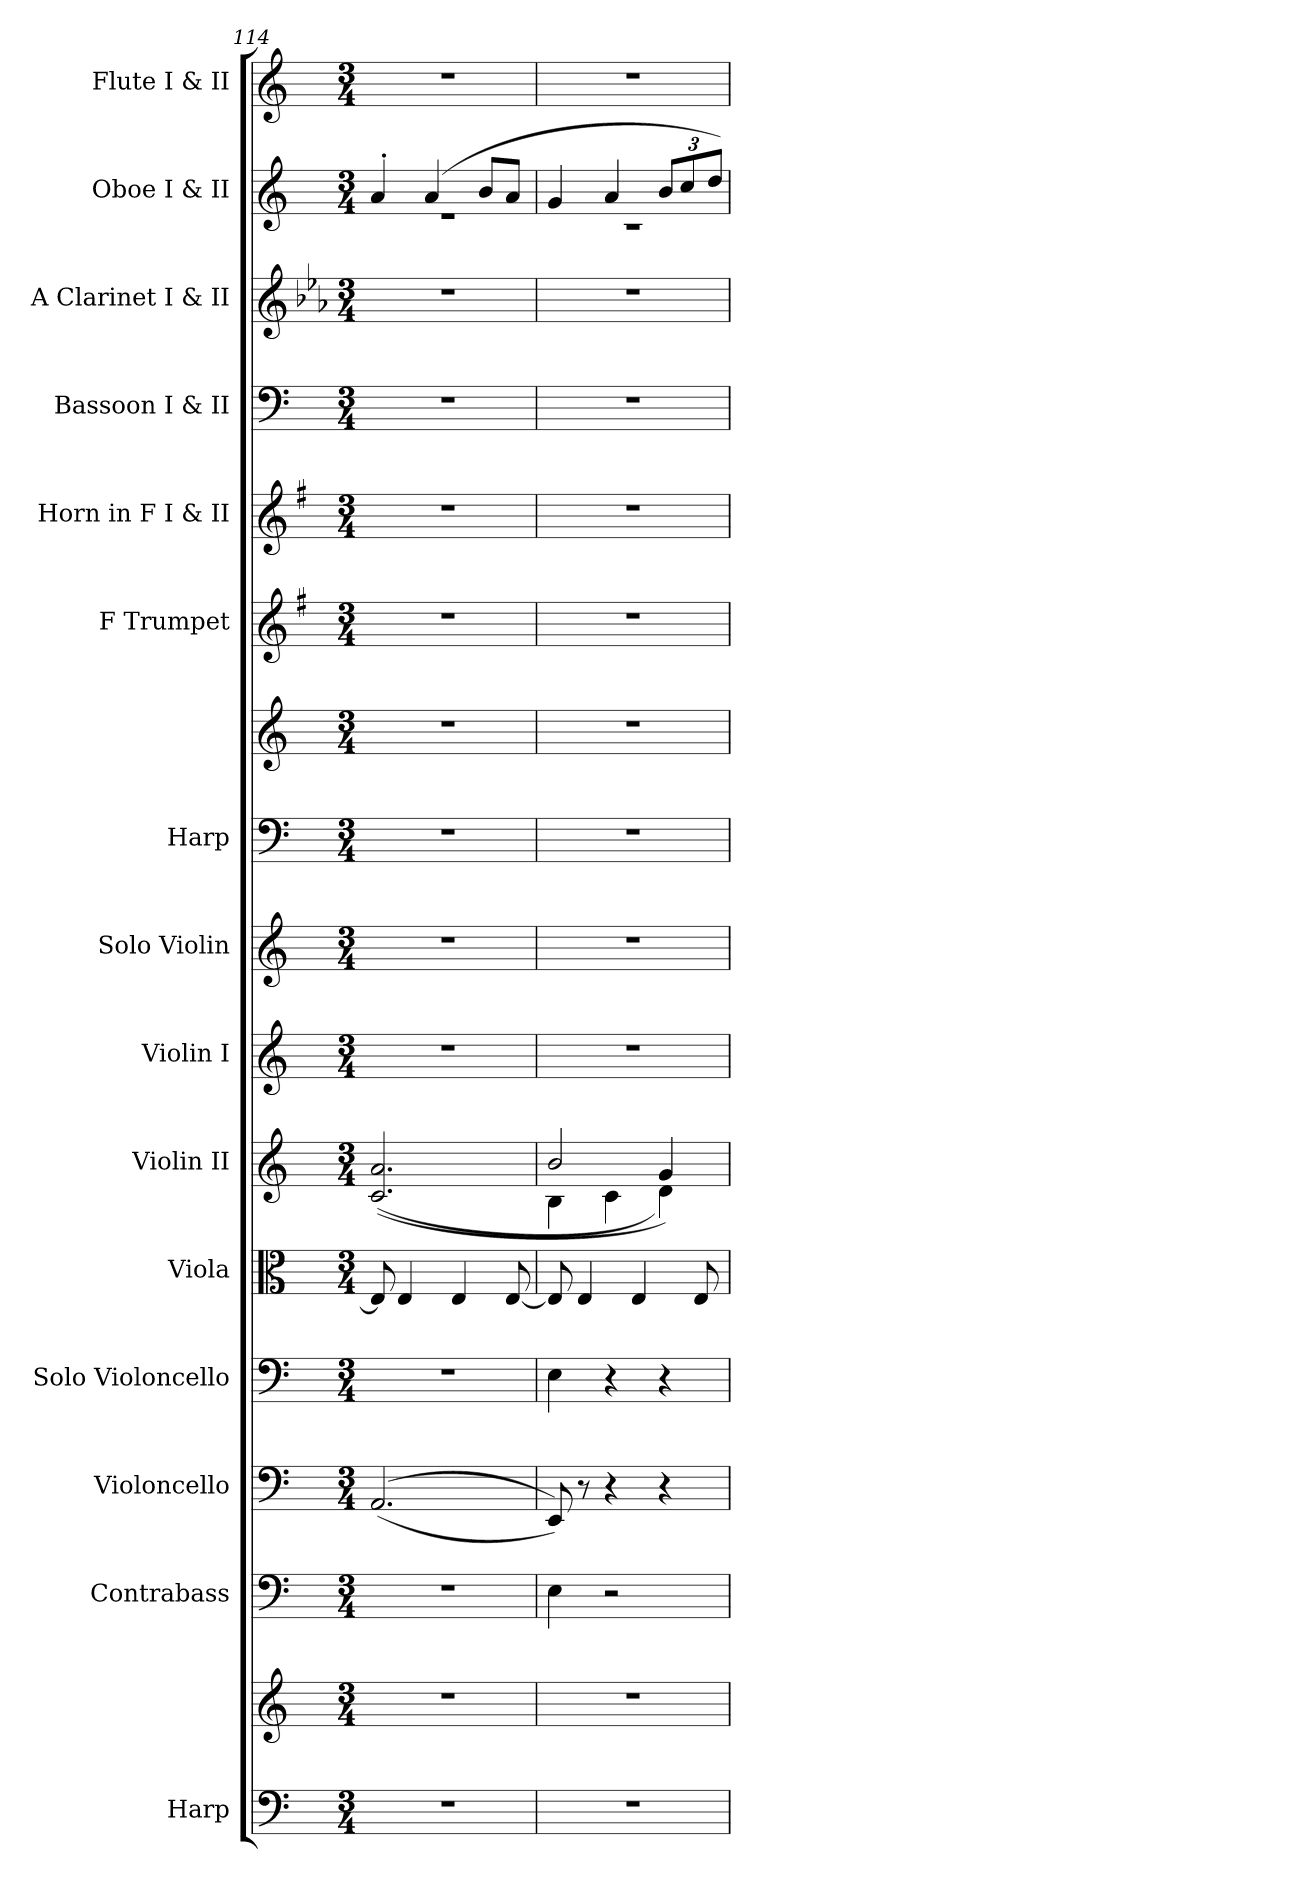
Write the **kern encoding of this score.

**kern	**kern	**kern	**kern	**kern	**kern	**kern	**kern	**kern	**kern	**kern	**kern	**kern	**kern	**kern	**kern	**kern
*part15	*part15	*part14	*part13	*part12	*part11	*part10	*part9	*part8	*part7	*part7	*part6	*part5	*part4	*part3	*part2	*part1
*staff17	*staff16	*staff15	*staff14	*staff13	*staff12	*staff11	*staff10	*staff9	*staff8	*staff7	*staff6	*staff5	*staff4	*staff3	*staff2	*staff1
*I"Harp	*	*I"Contrabass	*I"Violoncello	*I"Solo Violoncello	*I"Viola	*I"Violin II	*I"Violin I	*I"Solo Violin	*I"Harp	*	*I"F Trumpet	*I"Horn in F I &amp; II	*I"Bassoon I &amp; II	*I"A Clarinet I &amp; II	*I"Oboe I &amp; II	*I"Flute I &amp; II
*I'Hrp.	*	*I'Cb.	*I'Vc.	*I'Vc.	*I'Vla.	*I'Vln.	*I'Vln.	*I'Vln.	*I'Hrp.	*	*I'F Tpt.	*	*I'Bsn.	*I'A Cl.	*I'Ob.	*I'Fl.
*clefF4	*clefG2	*clefF4	*clefF4	*clefF4	*clefC3	*clefG2	*clefG2	*clefG2	*clefF4	*clefG2	*clefG2	*clefG2	*clefF4	*clefG2	*clefG2	*clefG2
*	*	*ITrd7c12	*	*	*	*	*	*	*	*	*ITrd-3c-5	*ITrd4c7	*	*ITrd2c3	*	*
*k[]	*k[]	*k[]	*k[]	*k[]	*k[]	*k[]	*k[]	*k[]	*k[]	*k[]	*k[]	*k[]	*k[]	*k[]	*k[]	*k[]
*M3/4	*M3/4	*M3/4	*M3/4	*M3/4	*M3/4	*M3/4	*M3/4	*M3/4	*M3/4	*M3/4	*M3/4	*M3/4	*M3/4	*M3/4	*M3/4	*M3/4
=114	=114	=114	=114	=114	=114	=114	=114	=114	=114	=114	=114	=114	=114	=114	=114	=114
*	*	*	*	*	*	*	*	*	*	*	*	*	*	*	*^	*
2.r	2.r	2.r	(<(<2.AA/	2.r	8E/]	(<(>2.c/ 2.a/	2.r	2.r	2.r	2.r	2.r	2.r	2.r	2.r	4a'/	2.r	2.r
.	.	.	.	.	4E/	.	.	.	.	.	.	.	.	.	.	.	.
.	.	.	.	.	.	.	.	.	.	.	.	.	.	.	(>4a/	.	.
.	.	.	.	.	4E/	.	.	.	.	.	.	.	.	.	.	.	.
.	.	.	.	.	.	.	.	.	.	.	.	.	.	.	8b/L	.	.
.	.	.	.	.	[8E/	.	.	.	.	.	.	.	.	.	8a/J	.	.
!!LO:PB:g=z
=115	=115	=115	=115	=115	=115	=115	=115	=115	=115	=115	=115	=115	=115	=115	=115	=115	=115
*	*	*	*	*	*	*^	*	*	*	*	*	*	*	*	*	*	*
2.r	2.r	4EE\	8EE/))	4E\	8E/]	2b/	4B\	2.r	2.r	2.r	2.r	2.r	2.r	2.r	2.r	4g/	2.r	2.r
.	.	.	8r	.	4E/	.	.	.	.	.	.	.	.	.	.	.	.	.
.	.	2r	4r	4r	.	.	4c\	.	.	.	.	.	.	.	.	4a/	.	.
.	.	.	.	.	4E/	.	.	.	.	.	.	.	.	.	.	.	.	.
*	*	*	*	*	*	*	*	*	*	*	*	*	*	*	*	*Xbrackettup	*	*
.	.	.	4r	4r	.	4g/)	4d\)	.	.	.	.	.	.	.	.	12b/L	.	.
.	.	.	.	.	.	.	.	.	.	.	.	.	.	.	.	12cc/	.	.
.	.	.	.	.	8E/	.	.	.	.	.	.	.	.	.	.	.	.	.
.	.	.	.	.	.	.	.	.	.	.	.	.	.	.	.	12dd/J)	.	.
*	*	*	*	*	*	*v	*v	*	*	*	*	*	*	*	*	*v	*v	*
=	=	=	=	=	=	=	=	=	=	=	=	=	=	=	=	=
*-	*-	*-	*-	*-	*-	*-	*-	*-	*-	*-	*-	*-	*-	*-	*-	*-
